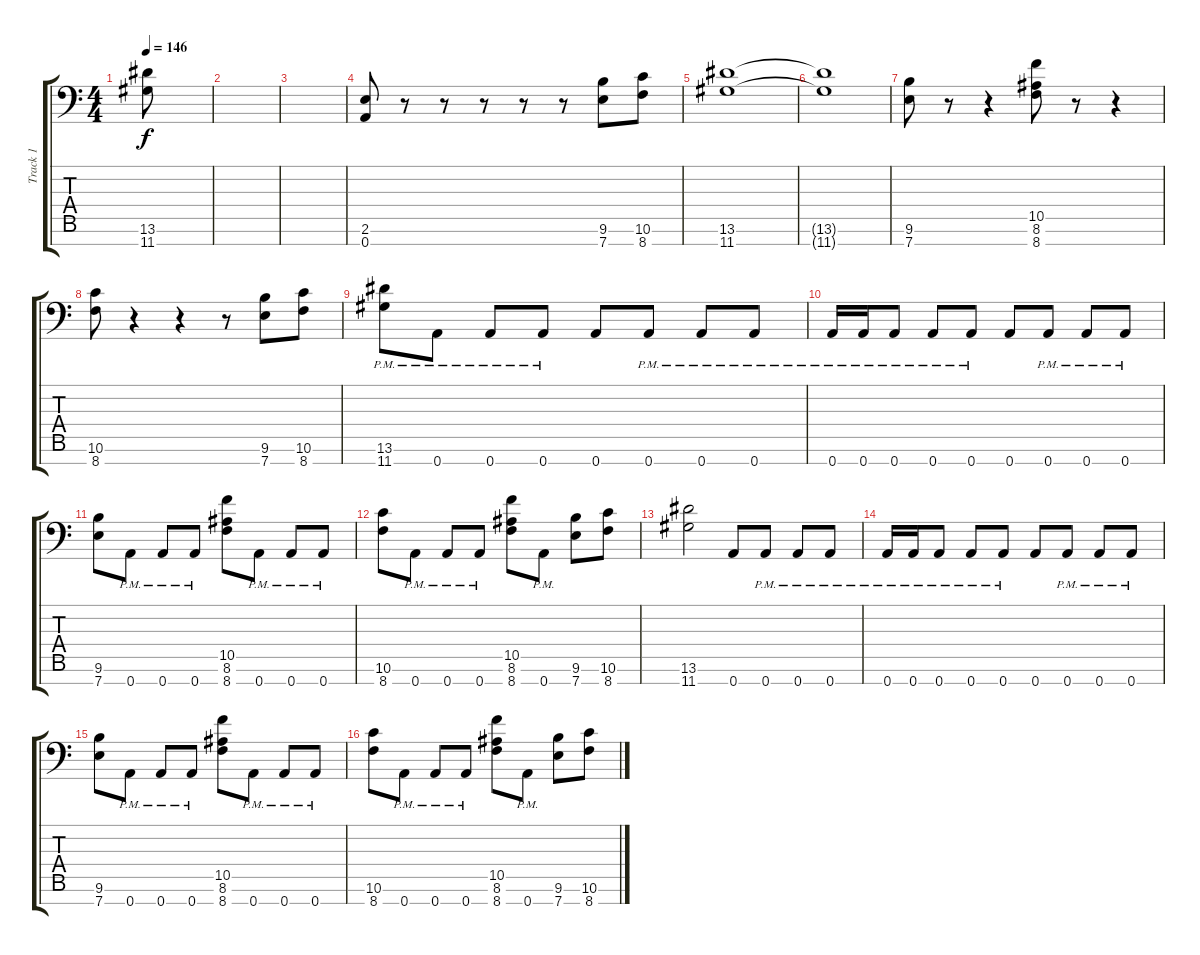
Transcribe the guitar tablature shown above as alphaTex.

\track ("Track 1" "Track 1") {instrument distortionguitar}
\staff {score tabs}
\tuning (D4 A3 F3 C3 G2 D2 A1) {hide}
\ts (4 4)
\tempo 146
\clef f4
\ks c
(13.6 11.7).8{dy f} |
|
|
(2.6 0.7).8 r.8 r.8 r.8 r.8 r.8 (9.6 7.7).8 (10.6 8.7).8 |
(13.6 11.7).1 |
(13.6{t} 11.7{t}).1 |
(9.6 7.7).8 r.8 r.4 (10.5 8.6 8.7).8 r.8 r.4 |
(10.6 8.7).8 r.4 r.4 r.8 (9.6 7.7).8 (10.6 8.7).8 |
(13.6 11.7{pm}).8 0.7{pm}.8 0.7{pm}.8 0.7{pm}.8 0.7.8 0.7{pm}.8 0.7{pm}.8 0.7{pm}.8 |
0.7{pm}.16 0.7{pm}.16 0.7{pm}.8 0.7{pm}.8 0.7{pm}.8 0.7.8 0.7{pm}.8 0.7{pm}.8 0.7{pm}.8 |
(9.6 7.7).8 0.7{pm}.8 0.7{pm}.8 0.7{pm}.8 (10.5 8.6 8.7).8 0.7{pm}.8 0.7{pm}.8 0.7{pm}.8 |
(10.6 8.7).8 0.7{pm}.8 0.7{pm}.8 0.7{pm}.8 (10.5 8.6 8.7).8 0.7{pm}.8 (9.6 7.7).8 (10.6 8.7).8 |
(13.6 11.7).2 0.7.8 0.7{pm}.8 0.7{pm}.8 0.7{pm}.8 |
0.7{pm}.16 0.7{pm}.16 0.7{pm}.8 0.7{pm}.8 0.7{pm}.8 0.7.8 0.7{pm}.8 0.7{pm}.8 0.7{pm}.8 |
(9.6 7.7).8 0.7{pm}.8 0.7{pm}.8 0.7{pm}.8 (10.5 8.6 8.7).8 0.7{pm}.8 0.7{pm}.8 0.7{pm}.8 |
(10.6 8.7).8 0.7{pm}.8 0.7{pm}.8 0.7{pm}.8 (10.5 8.6 8.7).8 0.7{pm}.8 (9.6 7.7).8 (10.6 8.7).8
